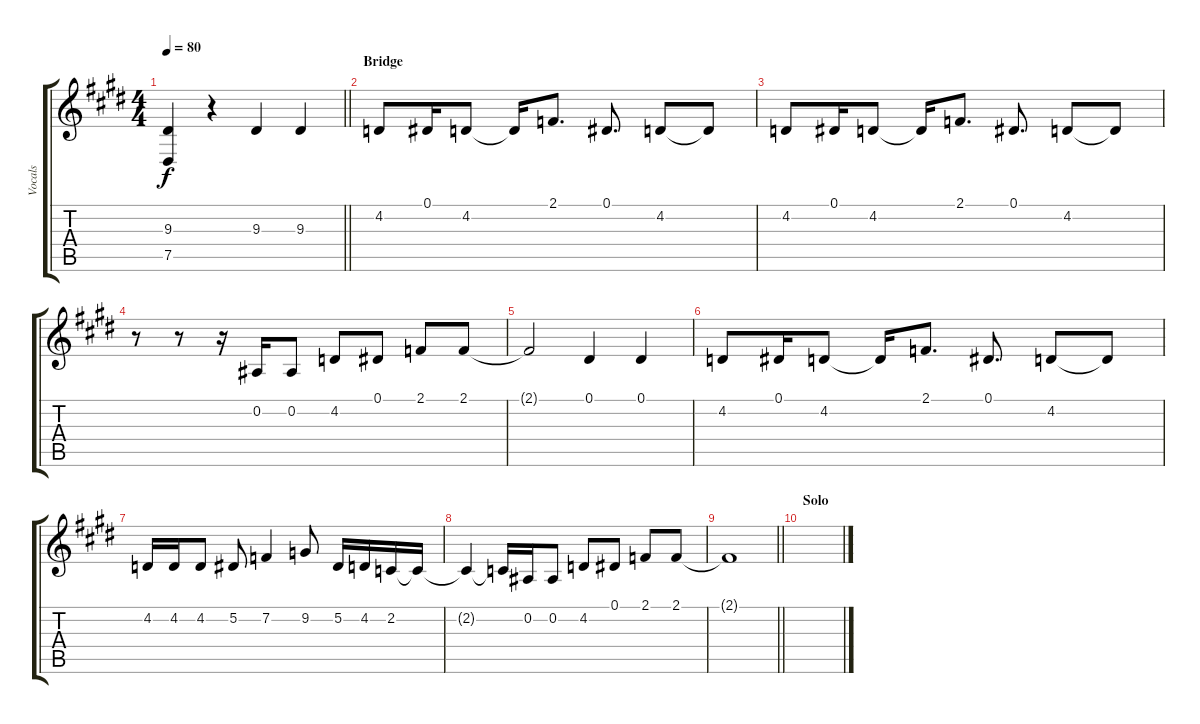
\track ("Vocals" "Vocals") {instrument violin}
\staff {score tabs}
\tuning (Eb4 Bb3 Gb3 Db3 Ab2 Eb2) {hide}
\ts (4 4)
\tempo 80
\clef g2
\barLineRight lightlight
\ks e
(9.3{t} 7.5{t}).4{dy f} r.4 9.3.4 9.3.4 |
\section ("" "Bridge")
4.2.8 0.1.16 4.2.8 4.2{t}.16 2.1.8{d} 0.1.8{d} 4.2.8 4.2{t}.8 |
4.2.8 0.1.16 4.2.8 4.2{t}.16 2.1.8{d} 0.1.8{d} 4.2.8 4.2{t}.8 |
r.8 r.8 r.16 0.2.16 0.2.8 4.2.8 0.1.8 2.1.8 2.1.8 |
2.1{t}.2 0.1.4 0.1.4 |
4.2.8 0.1.16 4.2.8 4.2{t}.16 2.1.8{d} 0.1.8{d} 4.2.8 4.2{t}.8 |
4.2.16 4.2.16 4.2.8 5.2.8 7.2.4 9.2.8 5.2.16 4.2.16 2.2.16 2.2{t}.16 |
2.2{t}.4 2.2{t}.16 0.2.16 0.2.8 4.2.8 0.1.8 2.1.8 2.1.8 |
\barLineRight lightlight
2.1{t}.1 |
\section ("" "Solo")
